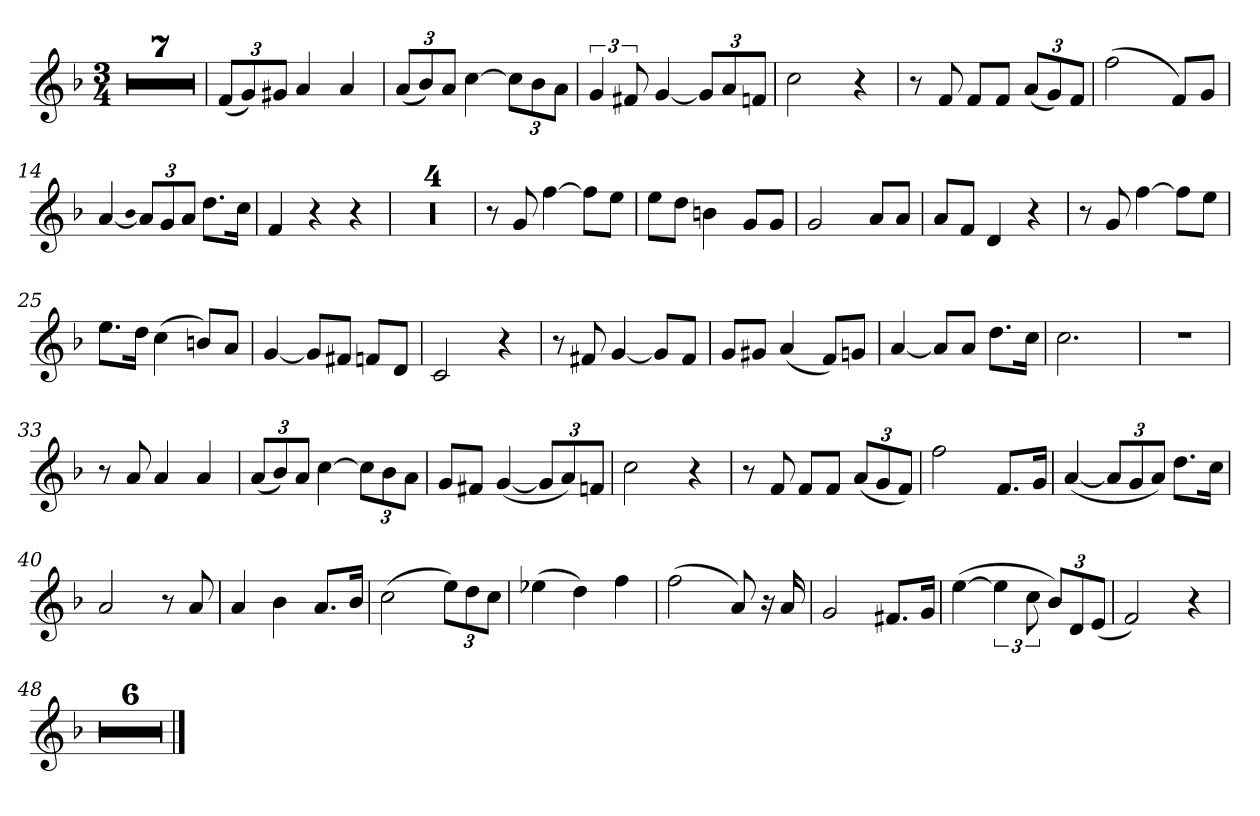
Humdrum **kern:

**kern
*part1
*staff1
*clefG2
*k[b-]
*M3/4
=
2.r
=2
2.r
=3
2.r
=4
2.r
=5
2.r
=6
2.r
=7
2.r
=8
(12f/L
12g/)
12g#X/J
4a
4a
=9
(12a/L
12b-/)
12a/J
[4cc
12cc\L]
12b-\
12a\J
=10
6g
12f#X
[4g
12g/L]
12a/
12fn/J
=11
2cc
4r
=12
8r
8f
8f/L
8f/J
(12a/L
12g/)
12f/J
=13
(2ff
8f/L)
8g/J
=14
[4a
qb-_
12a/L]
12g/
12a/J
8.dd\L
16cc\Jk
=15
4f
4r
4r
=16
2.r
=17
2.r
=18
2.r
=19
2.r
=20
8r
8g
[4ff
8ff\L]
8ee\J
=21
8ee\L
8dd\J
4bn
8g/L
8g/J
=22
2g
8a/L
8a/J
=23
8a/L
8f/J
4d
4r
=24
8r
8g
[4ff
8ff\L]
8ee\J
=25
8.ee\L
16dd\Jk
(4cc
8bn/L)
8a/J
=26
[4g
8g/L]
8f#X/J
8fn/L
8d/J
=27
2c
4r
=28
8r
8f#X
[4g
8g/L]
8f#/J
=29
8g/L
8g#X/J
(4a
8f/L)
8gn/J
=30
[4a
8a/L]
8a/J
8.dd\L
16cc\Jk
=31
2.cc
=32
2.r
=33
8r
8a
4a
4a
=34
(12a/L
12b-/)
12a/J
[4cc
12cc\L]
12b-\
12a\J
=35
8g/L
8f#X/J
([4g
12g/L]
12a/)
12fn/J
=36
2cc
4r
=37
8r
8f
8f/L
8f/J
(12a/L
12g/
12f/J)
=38
2ff
8.f/L
16g/Jk
=39
([4a
12a/L]
12g/
12a/J)
8.dd\L
16cc\Jk
=40
2a
8r
8a
=41
4a
4b-
8.a/L
16b-/Jk
=42
(2cc
12ee\L)
12dd\
12cc\J
=43
(4ee-X
4dd)
4ff
=44
(2ff
8a)
16r
16a
=45
2g
8.f#X/L
16g/Jk
=46
([4ee
6ee]
12cc
12b-/L)
12d/
(12e/J
=47
2f)
4r
=48
2.r
=49
2.r
=50
2.r
=51
2.r
=52
2.r
=53
2.r
==
*-
